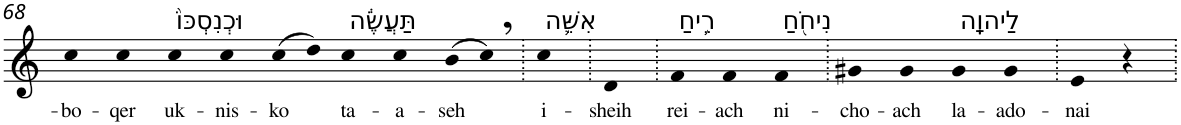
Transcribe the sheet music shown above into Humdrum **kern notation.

**kern	**text
*part1	*part1
*staff1	*staff1
*I"Piano	*
*I'Pno	*
!!LO:PB:g=z
*clefG2	*
*k[]	*
=68	=68
!	!LO:LY:b
4cc	-bo-
!	!LO:LY:b
4cc	-qer
!LO:TX:a:t=וּכְנִסְכּוֹ֙	!
!	!LO:LY:b
4cc	uk-
!	!LO:LY:b
4cc	-nis-
!	!LO:LY:b
(>8cc	-ko
8dd)	.
!LO:TX:a:t=תַּעֲשֶׂ֔ה	!
!	!LO:LY:b
4cc	ta-
!	!LO:LY:b
4cc	-a-
!	!LO:LY:b
(>8b	-seh
8cc,)	.
=69.	=69.
!LO:TX:a:t=אִשֵּׁ֛ה	!
!	!LO:LY:b
4cc	i-
=70.	=70.
!	!LO:LY:b
4d	-sheih
=71.	=71.
!LO:TX:a:t=רֵ֥יחַ	!
!	!LO:LY:b
4f	rei-
!	!LO:LY:b
4f	-ach
!LO:TX:a:t=נִיחֹ֖חַ	!
!	!LO:LY:b
4f	ni-
=72.	=72.
!	!LO:LY:b
4g#X	-cho-
!	!LO:LY:b
4g#	-ach
!LO:TX:a:t=לַיהוָֽה	!
!	!LO:LY:b
4g#	la-
!	!LO:LY:b
4g#	-ado-
=73.	=73.
!	!LO:LY:b
4e	-nai
4r	.
=.	=.
*-	*-
